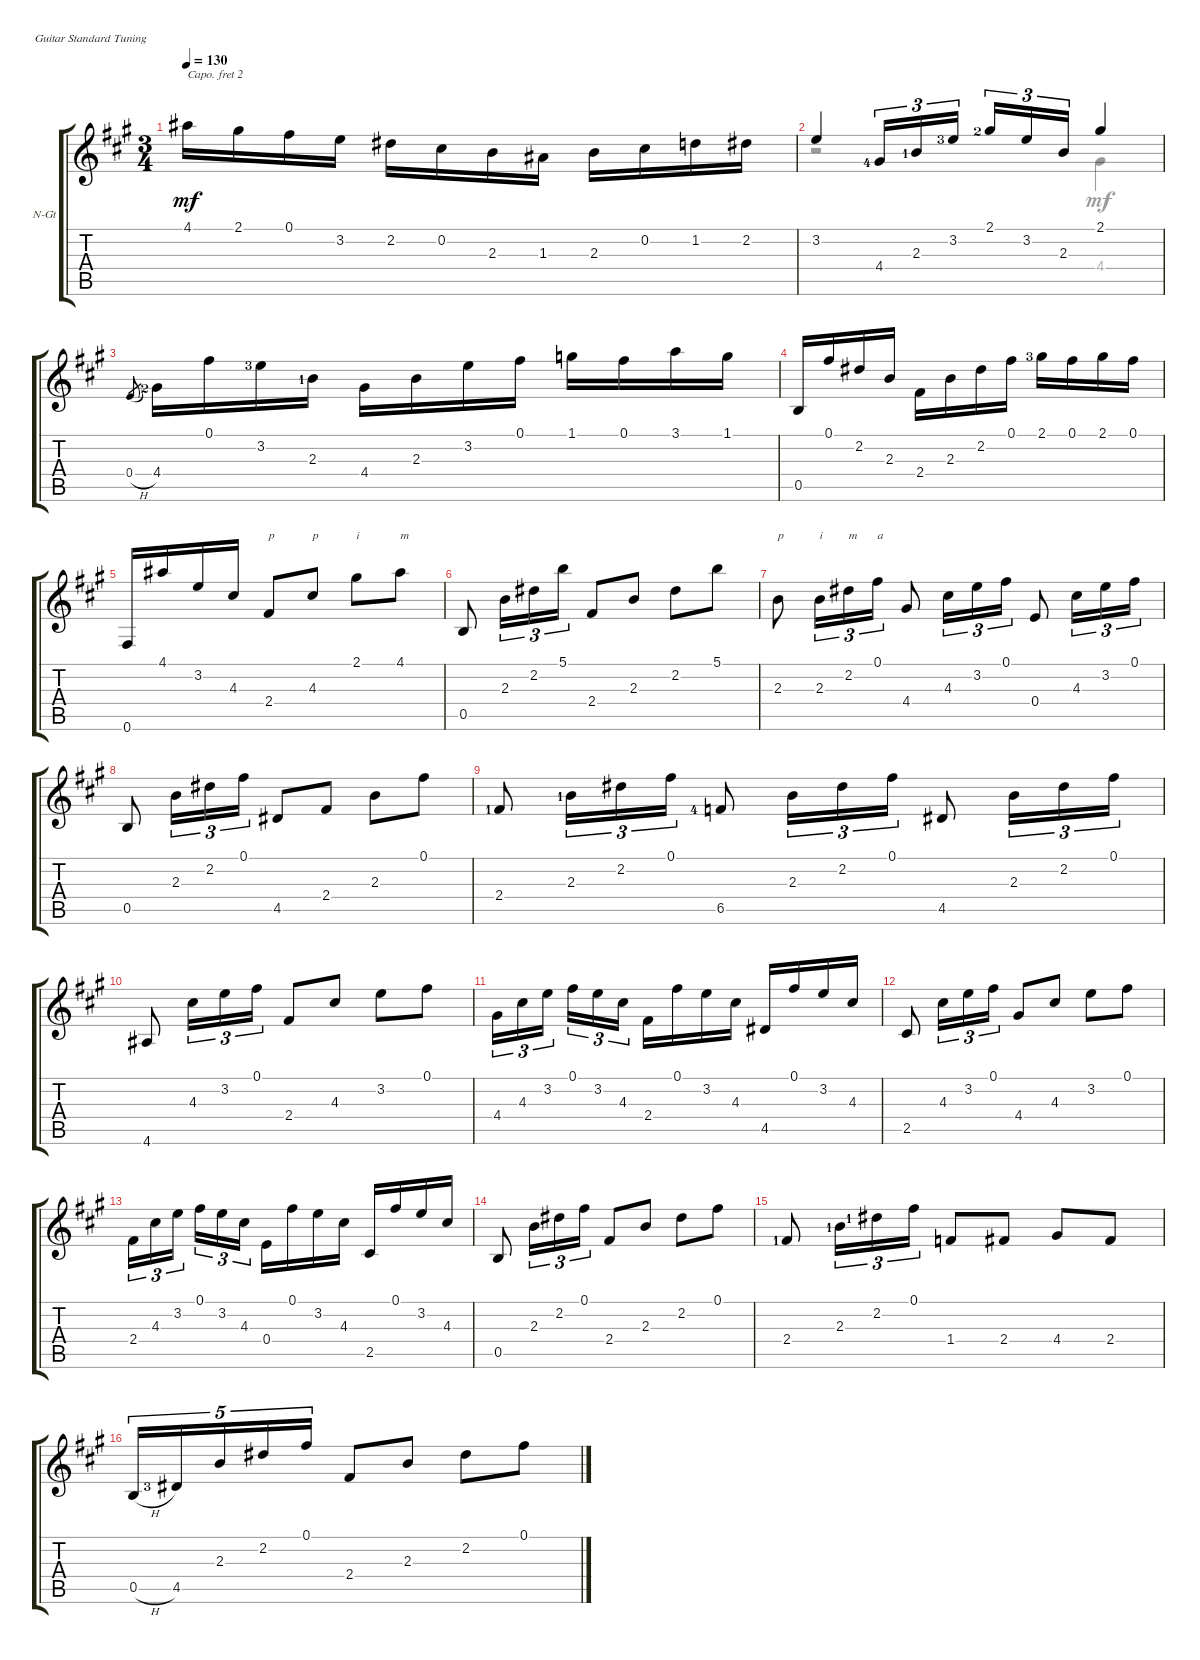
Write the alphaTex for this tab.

\defaultSystemsLayout 4
\bracketExtendMode groupsimilarinstruments
\firstSystemTrackNameOrientation horizontal
\otherSystemsTrackNameOrientation horizontal
\track ("Nylon Guitar" "N-Gt") {instrument acousticguitarnylon}
\staff {score tabs}
\capo 2
\tuning (E4 B3 G3 D3 A2 E2)
\voice
\ts (3 4)
\tempo 130
\clef g2
\ks a
4.1.16{dy mf} 2.1.16 0.1.16 3.2.16 2.2.16 0.2.16 2.3.16 1.3.16 2.3.16 0.2.16 1.2.16 2.2.16 |
3.2.4 4.4{lf 5}.16{tu (3 2)} 2.3{lf 2}.16{tu (3 2)} 3.2{lf 4}.16{tu (3 2)} 2.1{lf 3}.16{tu (3 2)} 3.2.16{tu (3 2)} 2.3.16{tu (3 2)} 2.1.4 |
0.4{h}.8{gr} 4.4{lf 3}.16 0.1.16 3.2{lf 4}.16 2.3{lf 2}.16 4.4.16 2.3.16 3.2.16 0.1.16 1.1.16 0.1.16 3.1.16 1.1.16 |
0.5.16 0.1.16 2.2.16 2.3.16 2.4.16 2.3.16 2.2.16 0.1.16 2.1{lf 4}.16 0.1.16 2.1.16 0.1.16 |
0.6.16 4.1.16 3.2.16 4.3.16 2.4.8{txt "p"} 4.3.8{txt "p"} 2.1.8{txt "i"} 4.1.8{txt "m"} |
0.5.8 2.3.16{tu (3 2)} 2.2.16{tu (3 2)} 5.1.16{tu (3 2)} 2.4.8 2.3.8 2.2.8 5.1.8 |
2.3.8{txt "p"} 2.3.16{tu (3 2) txt "i"} 2.2.16{tu (3 2) txt "m"} 0.1.16{tu (3 2) txt "a"} 4.4.8 4.3.16{tu (3 2)} 3.2.16{tu (3 2)} 0.1.16{tu (3 2)} 0.4.8 4.3.16{tu (3 2)} 3.2.16{tu (3 2)} 0.1.16{tu (3 2)} |
0.5.8 2.3.16{tu (3 2)} 2.2.16{tu (3 2)} 0.1.16{tu (3 2)} 4.5.8 2.4.8 2.3.8 0.1.8 |
2.4{lf 2}.8 2.3{lf 2}.16{tu (3 2)} 2.2.16{tu (3 2)} 0.1.16{tu (3 2)} 6.5{lf 5}.8 2.3.16{tu (3 2)} 2.2.16{tu (3 2)} 0.1.16{tu (3 2)} 4.5.8 2.3.16{tu (3 2)} 2.2.16{tu (3 2)} 0.1.16{tu (3 2)} |
4.6.8 4.3.16{tu (3 2)} 3.2.16{tu (3 2)} 0.1.16{tu (3 2)} 2.4.8 4.3.8 3.2.8 0.1.8 |
4.4.16{tu (3 2)} 4.3.16{tu (3 2)} 3.2.16{tu (3 2)} 0.1.16{tu (3 2)} 3.2.16{tu (3 2)} 4.3.16{tu (3 2)} 2.4.16 0.1.16 3.2.16 4.3.16 4.5.16 0.1.16 3.2.16 4.3.16 |
2.5.8 4.3.16{tu (3 2)} 3.2.16{tu (3 2)} 0.1.16{tu (3 2)} 4.4.8 4.3.8 3.2.8 0.1.8 |
2.4.16{tu (3 2)} 4.3.16{tu (3 2)} 3.2.16{tu (3 2)} 0.1.16{tu (3 2)} 3.2.16{tu (3 2)} 4.3.16{tu (3 2)} 0.4.16 0.1.16 3.2.16 4.3.16 2.5.16 0.1.16 3.2.16 4.3.16 |
0.5.8 2.3.16{tu (3 2)} 2.2.16{tu (3 2)} 0.1.16{tu (3 2)} 2.4.8 2.3.8 2.2.8 0.1.8 |
2.4{lf 2}.8 2.3{lf 2}.16{tu (3 2)} 2.2{lf 2}.16{tu (3 2)} 0.1.16{tu (3 2)} 1.4.8 2.4.8 4.4.8 2.4.8 |
0.5{h}.16{tu (5 4)} 4.5{lf 4}.16{tu (5 4)} 2.3.16{tu (5 4)} 2.2.16{tu (5 4)} 0.1.16{tu (5 4)} 2.4.8 2.3.8 2.2.8 0.1.8
\voice
\clef g2
\ottava regular
\simile none
\ks a
|
r.2 4.4.4 |
|
|
|
|
|
|
|
|
|
|
|
|
|
